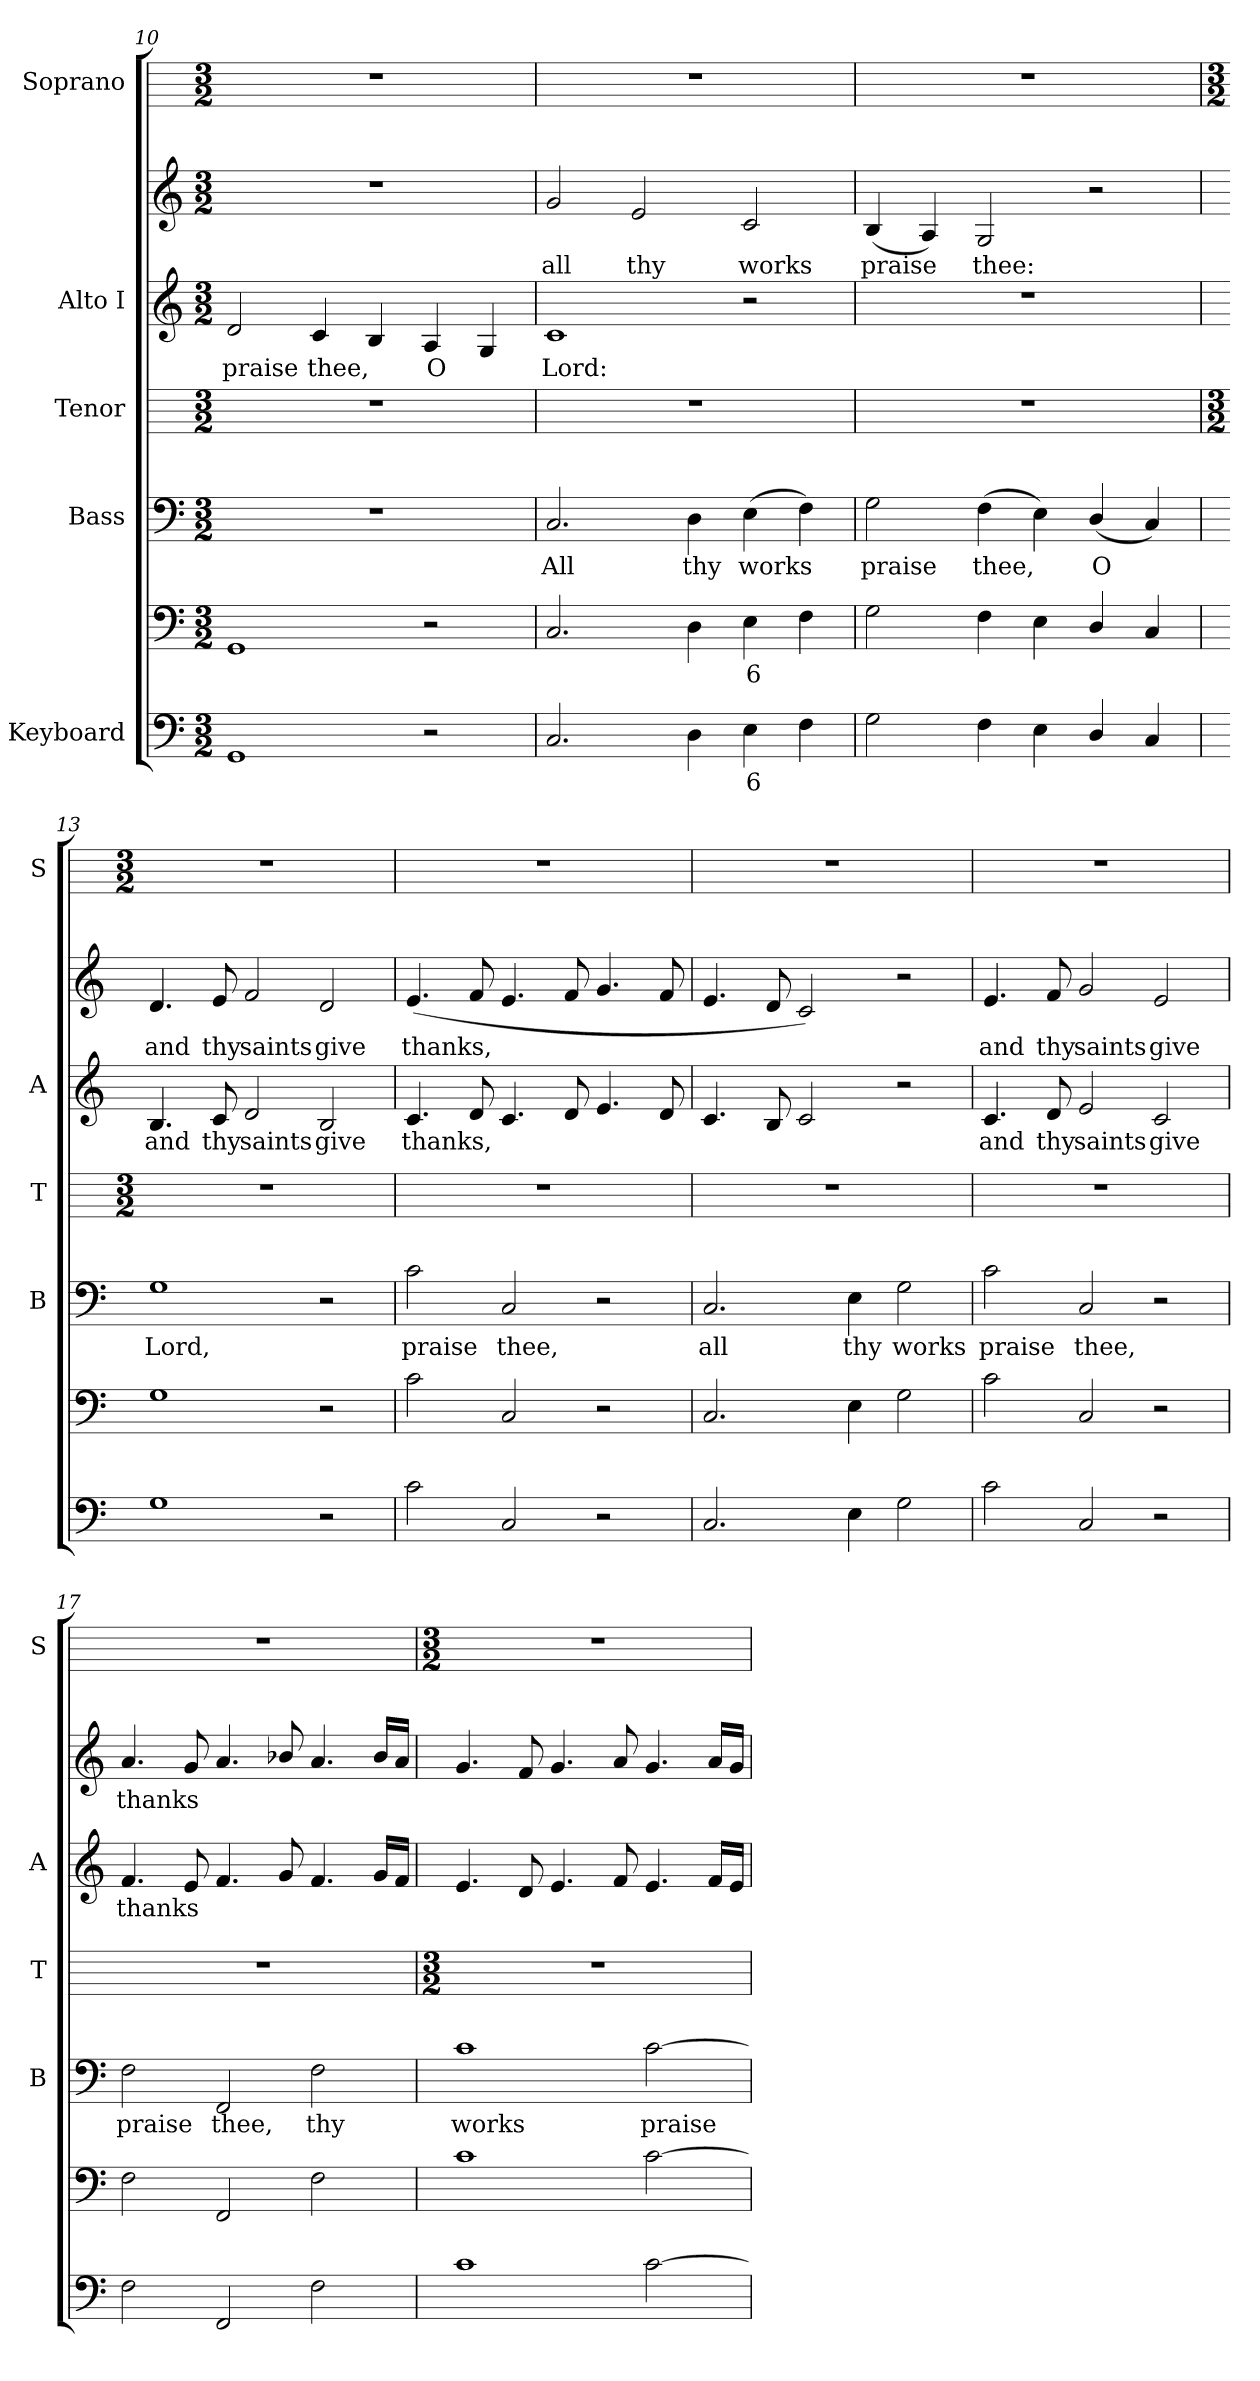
**kern	**text	**kern	**text	**kern	**text	**kern	**kern	**text	**kern	**text	**kern
*part5	*part5	*part5	*part5	*part4	*part4	*part3	*part2	*part2	*part2	*part2	*part1
*staff7	*staff7	*staff6	*staff6	*staff5	*staff5	*staff4	*staff3	*staff3	*staff2	*staff2	*staff1
*I"Keyboard	*	*	*	*I"Bass	*	*I"Tenor	*I"Alto I	*	*	*	*I"Soprano
*	*	*	*	*I'B	*	*I'T	*I'A	*	*	*	*I'S
*clefF4	*	*clefF4	*	*clefF4	*	*	*clefG2	*	*clefG2	*	*
*k[]	*	*k[]	*	*k[]	*	*	*k[]	*	*k[]	*	*
*C:	*	*C:	*	*C:	*	*	*C:	*	*C:	*	*
*M3/2	*	*M3/2	*	*M3/2	*	*M3/2	*M3/2	*	*M3/2	*	*M3/2
=10	=10	=10	=10	=10	=10	=10	=10	=10	=10	=10	=10
!	!	!	!	!LO:N:vis=1	!	!	!	!LO:LY:b	!LO:N:vis=1	!	!
1GG	.	1GG	.	1.r	.	1.r	2d	praise	1.r	.	1.r
!	!	!	!	!	!	!	!	!LO:LY:b	!	!	!
.	.	.	.	.	.	.	4c	thee,	.	.	.
.	.	.	.	.	.	.	4B	.	.	.	.
!	!	!	!	!	!	!	!	!LO:LY:b	!	!	!
2r	.	2r	.	.	.	.	4A	O	.	.	.
.	.	.	.	.	.	.	4G	.	.	.	.
=11	=11	=11	=11	=11	=11	=11	=11	=11	=11	=11	=11
!	!	!	!	!	!LO:LY:b	!	!	!LO:LY:b	!	!LO:LY:b	!
2.C	.	2.C	.	2.C	All	1.r	1c	Lord:	2g	all	1.r
!	!	!	!	!	!	!	!	!	!	!LO:LY:b	!
.	.	.	.	.	.	.	.	.	2e	thy	.
!	!	!	!	!	!LO:LY:b	!	!	!	!	!	!
4D	.	4D	.	4D	thy	.	.	.	.	.	.
!	!LO:LY:b	!	!LO:LY:b	!	!LO:LY:b	!	!	!	!	!LO:LY:b	!
4E	6	4E	6	(>4E	works	.	2r	.	2c	works	.
4F	.	4F	.	4F)	.	.	.	.	.	.	.
=12	=12	=12	=12	=12	=12	=12	=12	=12	=12	=12	=12
!	!	!	!	!	!LO:LY:b	!	!LO:N:vis=1	!	!	!LO:LY:b	!
2G	.	2G	.	2G	praise	1.r	1.r	.	(<4B	praise	1.r
.	.	.	.	.	.	.	.	.	4A)	.	.
!	!	!	!	!	!LO:LY:b	!	!	!	!	!LO:LY:b	!
4F	.	4F	.	(>4F	thee,	.	.	.	2G	thee:	.
4E	.	4E	.	4E)	.	.	.	.	.	.	.
!	!	!	!	!	!LO:LY:b	!	!	!	!	!	!
4D/	.	4D/	.	(<4D/	O	.	.	.	2r	.	.
4C	.	4C	.	4C)	.	.	.	.	.	.	.
!!LO:LB:g=z
=13	=13	=13	=13	=13	=13	=13	=13	=13	=13	=13	=13
*	*	*	*	*	*	*M3/2	*	*	*	*	*M3/2
!	!	!	!	!	!LO:LY:b	!	!	!LO:LY:b	!	!LO:LY:b	!
1G	.	1G	.	1G	Lord,	1.r	4.B	and	4.d	and	1.r
!	!	!	!	!	!	!	!	!LO:LY:b	!	!LO:LY:b	!
.	.	.	.	.	.	.	8c	thy	8e	thy	.
!	!	!	!	!	!	!	!	!LO:LY:b	!	!LO:LY:b	!
.	.	.	.	.	.	.	2d	saints	2f	saints	.
!	!	!	!	!	!	!	!	!LO:LY:b	!	!LO:LY:b	!
2r	.	2r	.	2r	.	.	2B	give	2d	give	.
=14	=14	=14	=14	=14	=14	=14	=14	=14	=14	=14	=14
!	!	!	!	!	!LO:LY:b	!	!	!LO:LY:b	!	!LO:LY:b	!
2c	.	2c	.	2c	praise	1.r	4.c	thanks,	(<4.e	thanks,	1.r
.	.	.	.	.	.	.	8d	.	8f	.	.
!	!	!	!	!	!LO:LY:b	!	!	!	!	!	!
2C	.	2C	.	2C	thee,	.	4.c	.	4.e	.	.
.	.	.	.	.	.	.	8d	.	8f	.	.
2r	.	2r	.	2r	.	.	4.e	.	4.g	.	.
.	.	.	.	.	.	.	8d	.	8f	.	.
=15	=15	=15	=15	=15	=15	=15	=15	=15	=15	=15	=15
!	!	!	!	!	!LO:LY:b	!	!	!	!	!	!
2.C	.	2.C	.	2.C	all	1.r	4.c	.	4.e	.	1.r
.	.	.	.	.	.	.	8B	.	8d	.	.
.	.	.	.	.	.	.	2c	.	2c)	.	.
!	!	!	!	!	!LO:LY:b	!	!	!	!	!	!
4E	.	4E	.	4E	thy	.	.	.	.	.	.
!	!	!	!	!	!LO:LY:b	!	!	!	!	!	!
2G	.	2G	.	2G	works	.	2r	.	2r	.	.
=16	=16	=16	=16	=16	=16	=16	=16	=16	=16	=16	=16
!	!	!	!	!	!LO:LY:b	!	!	!LO:LY:b	!	!LO:LY:b	!
2c	.	2c	.	2c	praise	1.r	4.c	and	4.e	and	1.r
!	!	!	!	!	!	!	!	!LO:LY:b	!	!LO:LY:b	!
.	.	.	.	.	.	.	8d	thy	8f	thy	.
!	!	!	!	!	!LO:LY:b	!	!	!LO:LY:b	!	!LO:LY:b	!
2C	.	2C	.	2C	thee,	.	2e	saints	2g	saints	.
!	!	!	!	!	!	!	!	!LO:LY:b	!	!LO:LY:b	!
2r	.	2r	.	2r	.	.	2c	give	2e	give	.
=17	=17	=17	=17	=17	=17	=17	=17	=17	=17	=17	=17
!	!	!	!	!	!LO:LY:b	!	!	!LO:LY:b	!	!LO:LY:b	!
2F	.	2F	.	2F	praise	1.r	4.f	thanks	4.a	thanks	1.r
.	.	.	.	.	.	.	8e	.	8g	.	.
!	!	!	!	!	!LO:LY:b	!	!	!	!	!	!
2FF	.	2FF	.	2FF	thee,	.	4.f	.	4.a	.	.
.	.	.	.	.	.	.	8g	.	8b-X/	.	.
!	!	!	!	!	!LO:LY:b	!	!	!	!	!	!
2F	.	2F	.	2F	thy	.	4.f	.	4.a	.	.
.	.	.	.	.	.	.	16gLL	.	16b-LL	.	.
.	.	.	.	.	.	.	16fJJ	.	16aJJ	.	.
!!LO:LB:g=z
=18	=18	=18	=18	=18	=18	=18	=18	=18	=18	=18	=18
*	*	*	*	*	*	*M3/2	*	*	*	*	*M3/2
!	!	!	!	!	!LO:LY:b	!	!	!	!	!	!
1c	.	1c	.	1c	works	1.r	4.e	.	4.g	.	1.r
.	.	.	.	.	.	.	8d	.	8f	.	.
.	.	.	.	.	.	.	4.e	.	4.g	.	.
.	.	.	.	.	.	.	8f	.	8a	.	.
!	!	!	!	!	!LO:LY:b	!	!	!	!	!	!
[2c	.	[2c	.	[2c	praise	.	4.e	.	4.g	.	.
.	.	.	.	.	.	.	16fLL	.	16aLL	.	.
.	.	.	.	.	.	.	16eJJ	.	16gJJ	.	.
=	=	=	=	=	=	=	=	=	=	=	=
*-	*-	*-	*-	*-	*-	*-	*-	*-	*-	*-	*-
